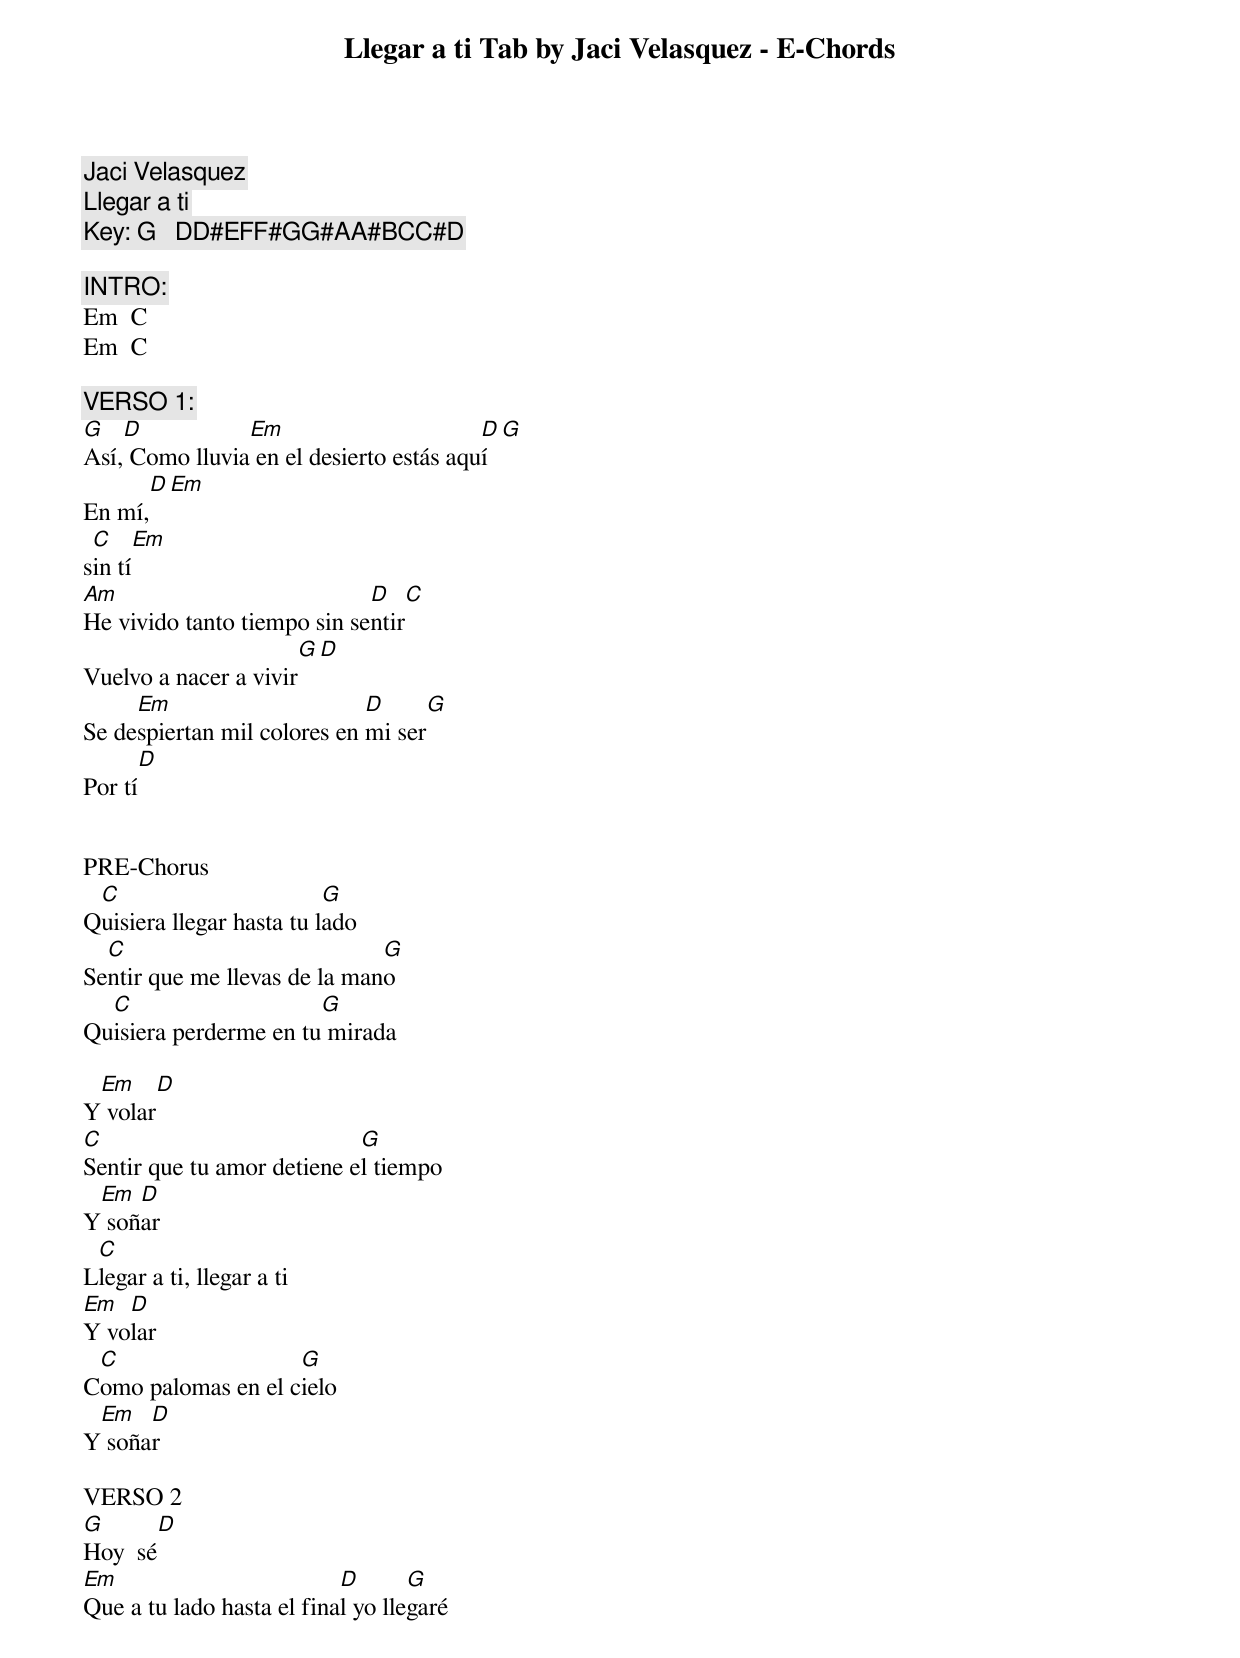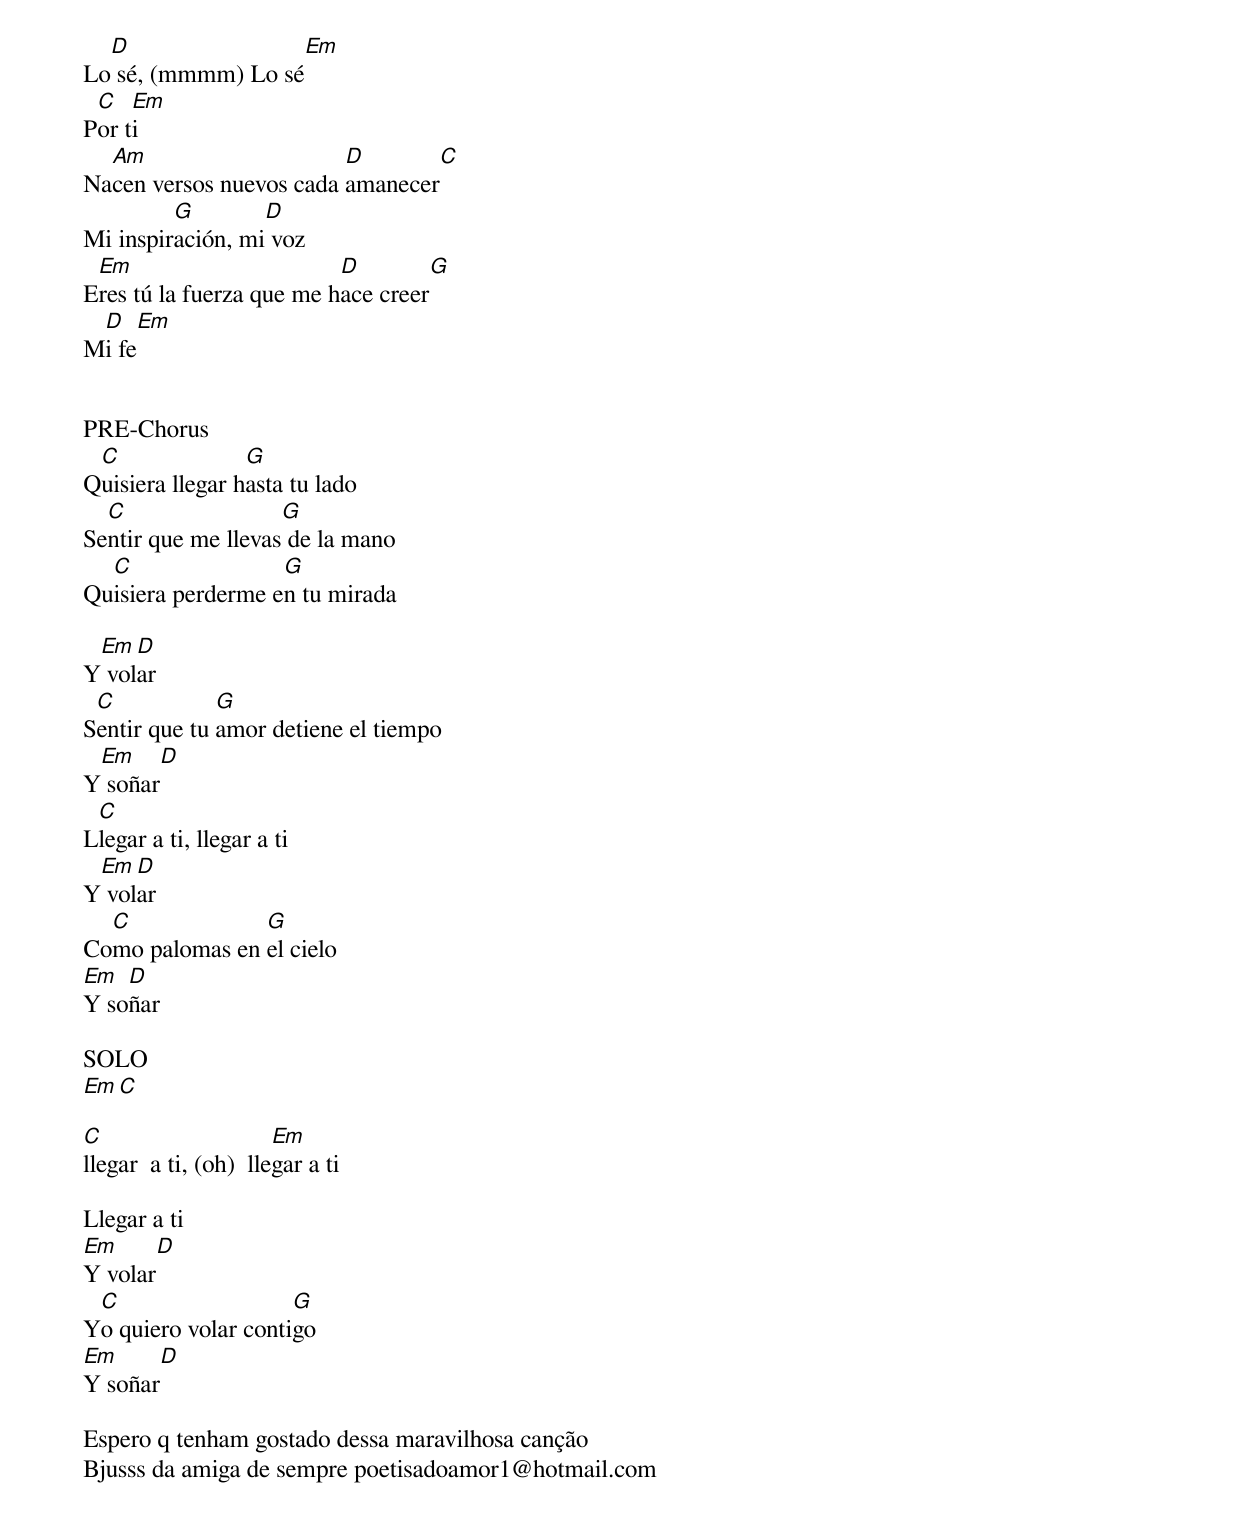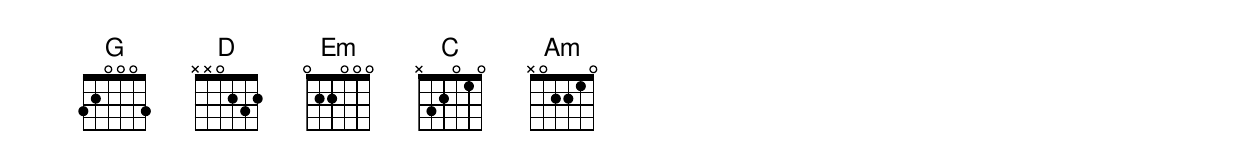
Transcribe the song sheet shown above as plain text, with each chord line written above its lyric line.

Llegar a ti Tab by Jaci Velasquez - E-Chords

      Jaci Velasquez
       Llegar a ti
      Key: G   DD#EFF#GG#AA#BCC#D

INTRO:
Em  C
Em  C

VERSO 1:
G   D           Em                       D G
Así, Como lluvia en el desierto estás aquí
         D        Em
En mí,
 C     Em
sin tí
Am                           D    C
He vivido tanto tiempo sin sentir
                        G         D
Vuelvo a nacer a vivir
     Em                      D      G
Se despiertan mil colores en mi ser
          D
Por tí


PRE-Chorus
 C                        G
Quisiera llegar hasta tu lado
  C                           G
Sentir que me llevas de la mano
  C                    G
Quisiera perderme en tu mirada

 Em     D
Y volar
C                           G
Sentir que tu amor detiene el tiempo
 Em  D
Y soñar
 C
Llegar a ti, llegar a ti
Em  D
Y volar
 C                  G
Como palomas en el cielo
 Em   D
Y soñar

VERSO 2
G      D
Hoy  sé
Em                         D       G
Que a tu lado hasta el final yo llegaré
  D                Em
Lo sé, (mmmm) Lo sé
 C   Em
Por ti
  Am                     D           C
Nacen versos nuevos cada amanecer
         G        D
Mi inspiración, mi voz
 Em                       D        G
Eres tú la fuerza que me hace creer
 D   Em
Mi fe


PRE-Chorus
 C               G
Quisiera llegar hasta tu lado
  C                 G
Sentir que me llevas de la mano
  C                G
Quisiera perderme en tu mirada

 Em  D
Y volar
 C            G
Sentir que tu amor detiene el tiempo
 Em      D
Y soñar
 C
Llegar a ti, llegar a ti
 Em  D
Y volar
  C             G
Como palomas en el cielo
Em  D
Y soñar

SOLO
Em     C

C                      Em
llegar  a ti, (oh)  llegar a ti

Llegar a ti
Em       D
Y volar
 C                   G
Yo quiero volar contigo
Em     D
Y soñar

Espero q tenham gostado dessa maravilhosa canção
Bjusss da amiga de sempre poetisadoamor1@hotmail.com
